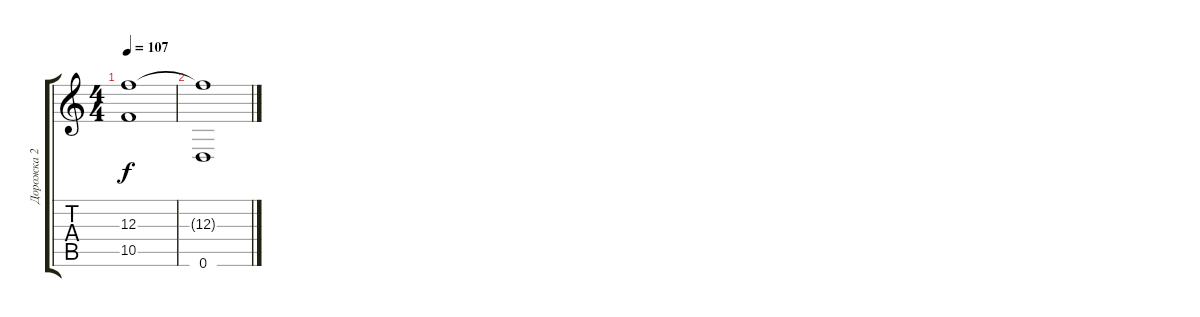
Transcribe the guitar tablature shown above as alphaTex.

\track ("Дорожка 2" "Дорожка 2") {instrument distortionguitar}
\staff {score tabs}
\tuning (D4 A3 F3 C3 G2 D2) {hide}
\ts (4 4)
\tempo 107
\clef g2
\ks c
(12.3 10.5).1{dy f} |
(12.3{t} 0.6).1
